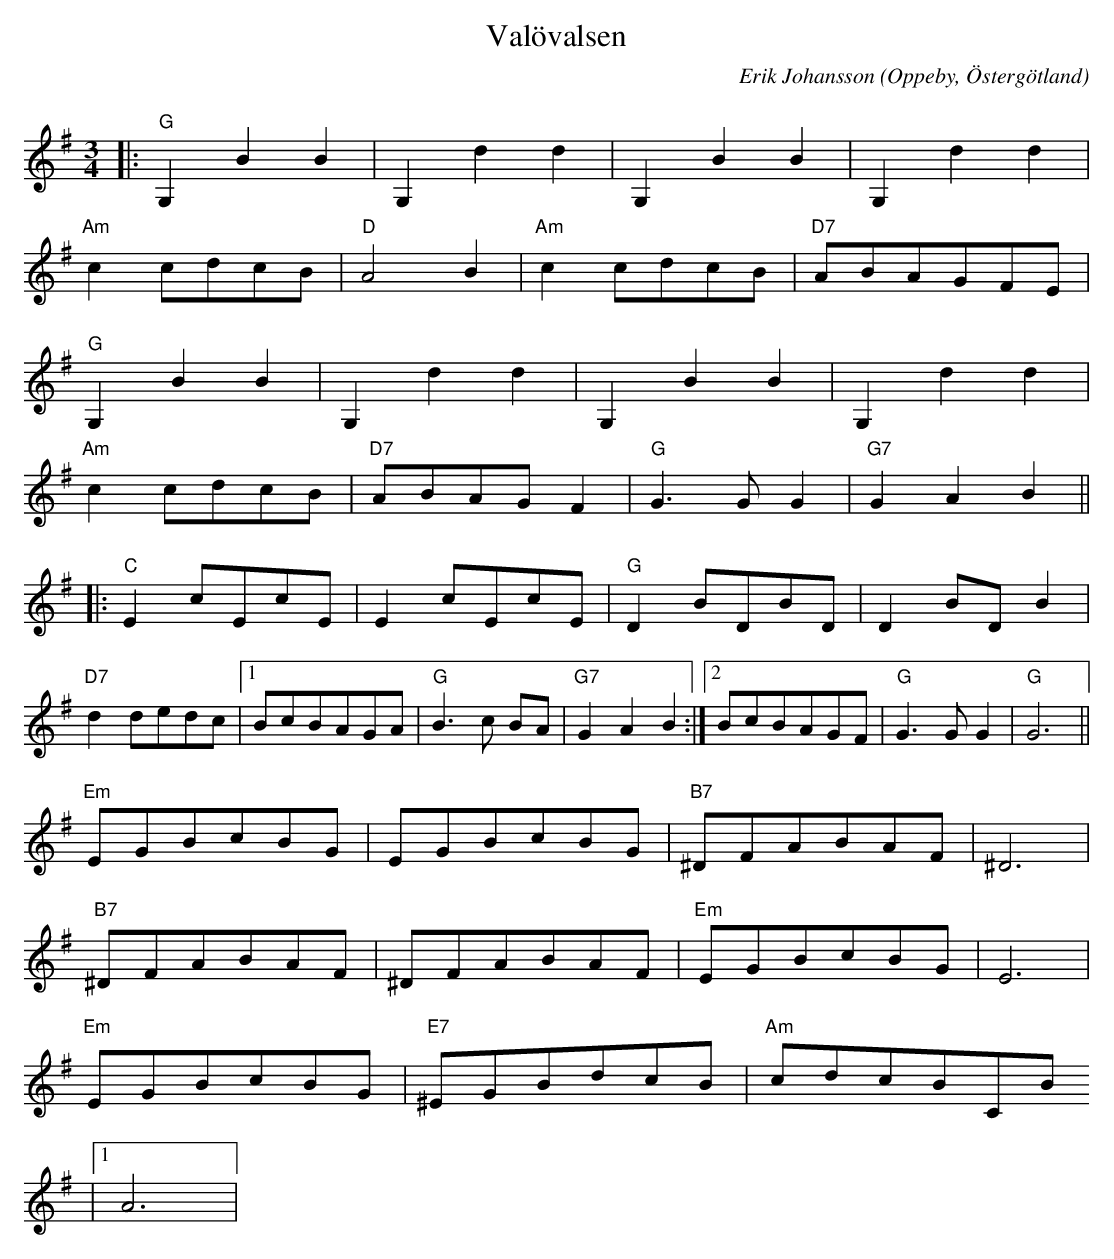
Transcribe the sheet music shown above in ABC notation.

X:1
T:Valövalsen
C:Erik Johansson
O:Oppeby, Östergötland
Q:140
M:3/4
L:1/8
K:G
|:"G"G,2B2B2|G,2d2d2 |G,2B2B2|G,2d2d2 |
"Am" c2 cdcB| "D" A4 B2 | "Am" c2 cdcB |"D7" ABAGFE |
"G"G,2B2B2|G,2d2d2 |G,2B2B2|G,2d2d2 |
"Am" c2 cdcB| "D7" ABAGF2 | "G" G3 G G2 |"G7" G2A2B2 ||
|:"C"E2 cEcE |E2 cEcE|"G" D2 BDBD |D2 BD B2 |
"D7"d2 dedc|1 BcBAGA|"G"B3 c BA|"G7" G2A2B2:|2 BcBAGF|"G" G3 G G2| "G" G6 ||
"Em" EGBcBG |EGBcBG |"B7"^DFABAF |^D6 |
"B7"^DFABAF |^DFABAF |"Em" EGBcBG |E6 |
"Em" EGBcBG |"E7"^EGBdcB |"Am"cdcBCB
|1 A6 |
